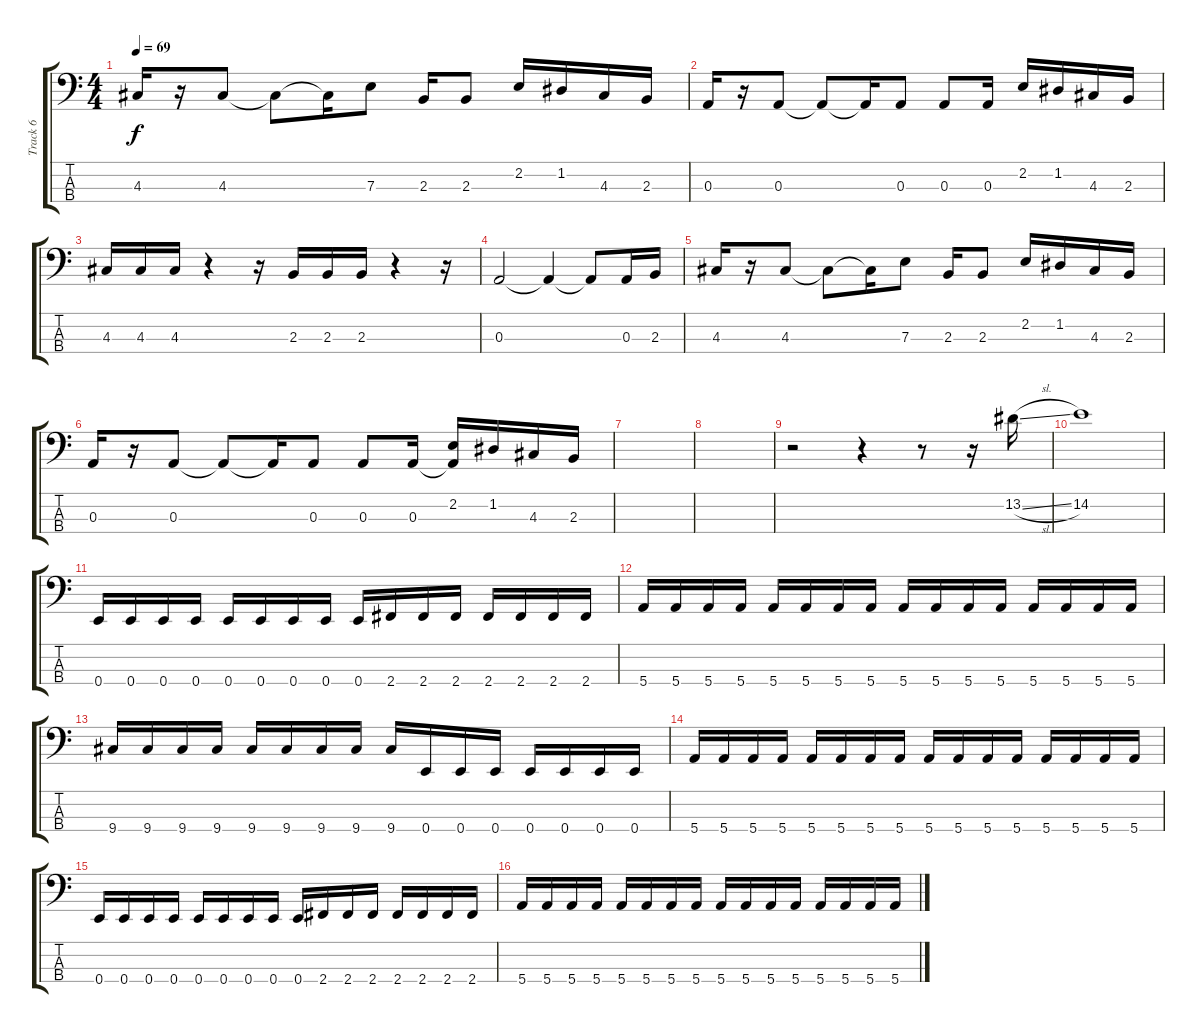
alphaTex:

\track ("Track 6" "Track 6") {instrument electricbasspick}
\staff {score tabs}
\tuning (G2 D2 A1 E1) {hide}
\ts (4 4)
\tempo 69
\clef f4
\ks c
4.3.16{dy f} r.16 4.3.8 4.3{t}.8 4.3{t}.16 7.3.8 2.3.16 2.3.8 2.2.16 1.2.16 4.3.16 2.3.16 |
0.3.16 r.16 0.3.8 0.3{t}.8 0.3{t}.16 0.3.8 0.3.8 0.3.16 2.2.16 1.2.16 4.3.16 2.3.16 |
4.3.16 4.3.16 4.3.16 r.4 r.16 2.3.16 2.3.16 2.3.16 r.4 r.16 |
0.3.2 0.3{t}.4 0.3{t}.8 0.3.16 2.3.16 |
4.3.16 r.16 4.3.8 4.3{t}.8 4.3{t}.16 7.3.8 2.3.16 2.3.8 2.2.16 1.2.16 4.3.16 2.3.16 |
0.3.16 r.16 0.3.8 0.3{t}.8 0.3{t}.16 0.3.8 0.3.8 0.3.16 (2.2 0.3{t}).16 1.2.16 4.3.16 2.3.16 |
|
|
r.2 r.4 r.8 r.16 13.2{sl}.16 |
14.2.1 |
0.4.16 0.4.16 0.4.16 0.4.16 0.4.16 0.4.16 0.4.16 0.4.16 0.4.16 2.4.16 2.4.16 2.4.16 2.4.16 2.4.16 2.4.16 2.4.16 |
5.4.16 5.4.16 5.4.16 5.4.16 5.4.16 5.4.16 5.4.16 5.4.16 5.4.16 5.4.16 5.4.16 5.4.16 5.4.16 5.4.16 5.4.16 5.4.16 |
9.4.16 9.4.16 9.4.16 9.4.16 9.4.16 9.4.16 9.4.16 9.4.16 9.4.16 0.4.16 0.4.16 0.4.16 0.4.16 0.4.16 0.4.16 0.4.16 |
5.4.16 5.4.16 5.4.16 5.4.16 5.4.16 5.4.16 5.4.16 5.4.16 5.4.16 5.4.16 5.4.16 5.4.16 5.4.16 5.4.16 5.4.16 5.4.16 |
0.4.16 0.4.16 0.4.16 0.4.16 0.4.16 0.4.16 0.4.16 0.4.16 0.4.16 2.4.16 2.4.16 2.4.16 2.4.16 2.4.16 2.4.16 2.4.16 |
5.4.16 5.4.16 5.4.16 5.4.16 5.4.16 5.4.16 5.4.16 5.4.16 5.4.16 5.4.16 5.4.16 5.4.16 5.4.16 5.4.16 5.4.16 5.4.16
